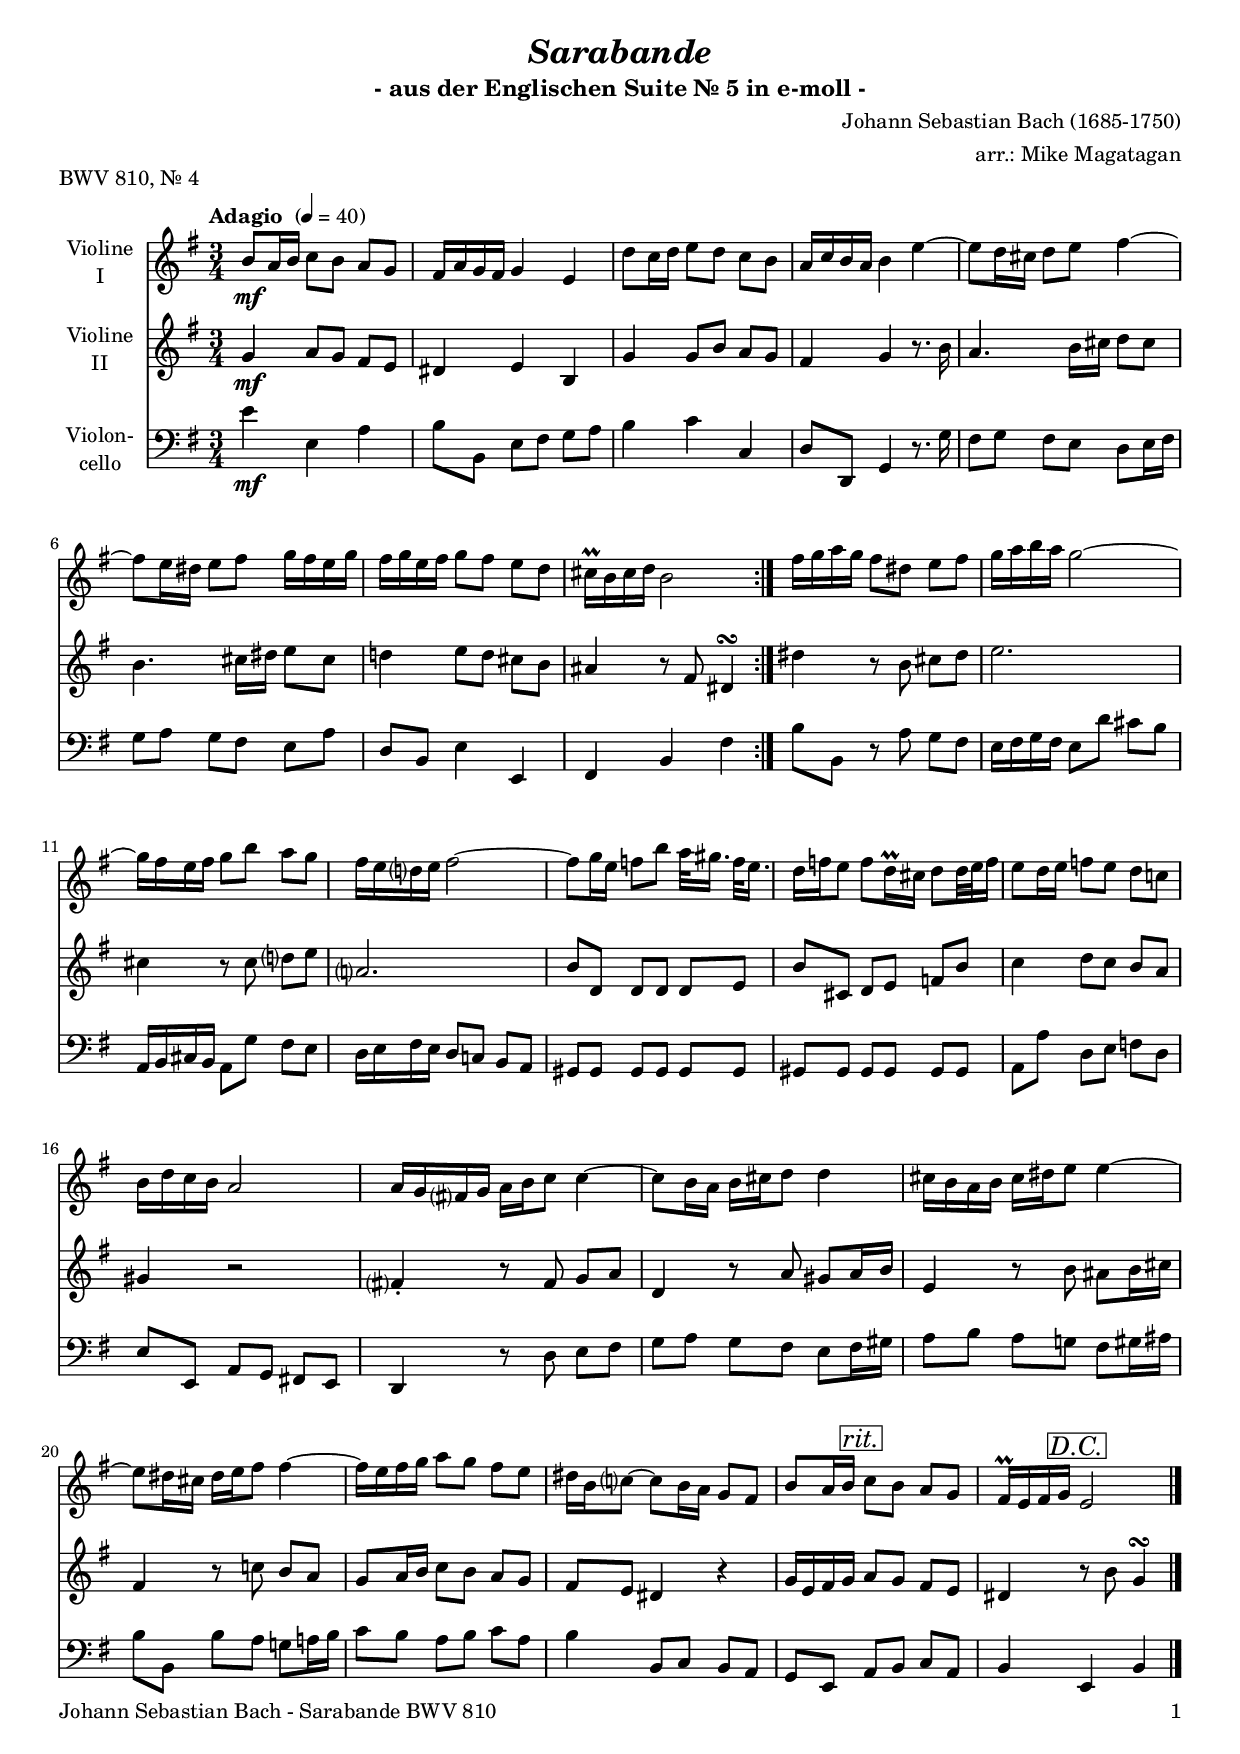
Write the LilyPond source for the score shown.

\version "2.24.4"
\include "deutsch.ly"

#(set-global-staff-size 18)

\header {
  title     = \markup \bold \italic "Sarabande"
  subtitle  = "- aus der Englischen Suite Nr. 5 in e-moll -"
  composer  = "Johann Sebastian Bach (1685-1750)"
  arranger  = "arr.: Mike Magatagan"
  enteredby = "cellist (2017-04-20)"
  piece     = "BWV 810, Nr. 4"
}

voiceconsts = {
  \key e \minor
  \time 3/4
  \clef "treble"
%  \numericTimeSignature
  \compressEmptyMeasures
%  \set tupletSpannerDuration = #(ly:make-moment 1 4)
  % Set default beaming cor all staves
  \set Timing.beamExceptions = #'()
  \set Timing.baseMoment     = #(ly:make-moment 1 4)
  \set Timing.beatStructure  = #'(1 1 1)
  \tempo "Adagio " 4=40
}

mivl = "violin"
mivc = "cello"

dc  = \mark \markup \box \italic "D.C."
rit = \mark \markup \box \italic "rit."

va = \relative c'' {
  \voiceconsts
  
  \repeat volta 2 {
    h8\mf a16 h c8 h a g
    fis16 a g fis g4 e
    d'8 c16 d e8 d c h
    a16 c h a h4 e~

    e8 d16 cis d8 e fis4~
    fis8 e16 dis e8 fis g16 fis e g
    fis g e fis g8 fis e d
    cis16\prall h cis d h2
  }

  fis'16 g a g fis8 dis e fis
  g16 a h a g2~
  g16 fis e fis g8 h a g
  fis16 e d? e fis2~
  fis8 g16 e f8 h a32[ gis16.] f32 e16.

  d16 f e8 f d16\prall cis d8 d32 e f16
  e8 d16 e f8 e d c!
  h16 d c h a2
  a16 g fis? g a h c8 c4~
  c8 h16 a h cis d8 d4
  cis16 h a h cis dis e8 e4~

  e8 dis16 cis dis e fis8 fis4~
  fis16 e fis g a8 g fis e
  dis16 h c?8~ c h16 a g8 fis
  h a16 h \rit c8 h a g
  fis16\prall e fis g \dc e2 \bar "|."
}

vb = \relative c'' {
  \voiceconsts
  
  \repeat volta 2 {
    g4\mf a8 g fis e
    dis4 e h
    g' g8 h a g
    fis4 g r8. h16

    a4. h16 cis d8 cis
    h4. cis16 dis e8 cis
    d!4 e8 d cis h
    ais4 r8 fis dis4\turn
  }

  dis' r8 h cis dis
  e2.
  cis4 r8 cis d? e
  a,?2.
  h8 d, d d d e

  h' cis, d e f h
  c4 d8 c h a
  gis4 r2
  fis?4-. r8 fis g a
  d,4 r8 a' gis a16 h
  e,4 r8 h' ais h16 cis

  fis,4 r8 c'! h a
  g a16 h c8 h a g
  fis e dis4 r
  g16 e fis g \rit a8 g fis e
  dis4 \dc r8 h' g4\turn \bar "|."
}

vc = \relative c' {
  \voiceconsts
  \clef "bass"
  
  \repeat volta 2 {
    e4\mf e, a
    h8 h, e fis g a
    h4 c c,
    d8 d, g4 r8. g'16

    fis8 g fis e d e16 fis
    g8 a g fis e a
    d, h e4 e,
    fis h fis'
  }

  h8 h, r a' g fis
  e16 fis g fis e8 d' cis h
  a,16 h cis h a8 g' fis e
  d16 e fis e d8 c! h a
  gis gis gis gis gis gis

  gis gis gis gis gis gis
  a a' d, e f d
  e e, a g fis! e
  d4 r8 d' e fis
  g a g fis e fis16 gis
  a8 h a g! fis gis16 ais

  h8 h, h' a g! a!16 h
  c8 h a h c a
  h4 h,8 c h a
  g e \rit a h c a
  h4 \dc e, h' \bar "|."
}


music = <<
      \new Staff {
        \set Staff.midiInstrument = \mivl
        \set Staff.instrumentName = \markup \center-column { "Violine" "I" }
        \transpose e e { \va }
      }

      \new Staff {
        \set Staff.midiInstrument = \mivl
        \set Staff.instrumentName = \markup \center-column { "Violine" "II" }
        \transpose e e { \vb }
      }

      \new Staff {
        \set Staff.midiInstrument = \mivc
        \set Staff.instrumentName = \markup \center-column { "Violon-" "cello" }
        \transpose e e { \vc }
      }
>>

\book {
  \paper {
    print-page-number = ##t
    print-first-page-number = ##t
    ragged-last-bottom = ##f
    oddHeaderMarkup = \markup \null
    evenHeaderMarkup = \markup \null
    oddFooterMarkup = \markup {
      \fill-line {
        \if \should-print-page-number
        "Johann Sebastian Bach - Sarabande BWV 810" \fromproperty #'page:page-number-string
      }
    }
    evenFooterMarkup = \oddFooterMarkup
  } \score {
    \music
    \layout {}
  }

  \score {
    \unfoldRepeats \music

    \midi {
      \context {
        \Score
      }
    }
  }
}